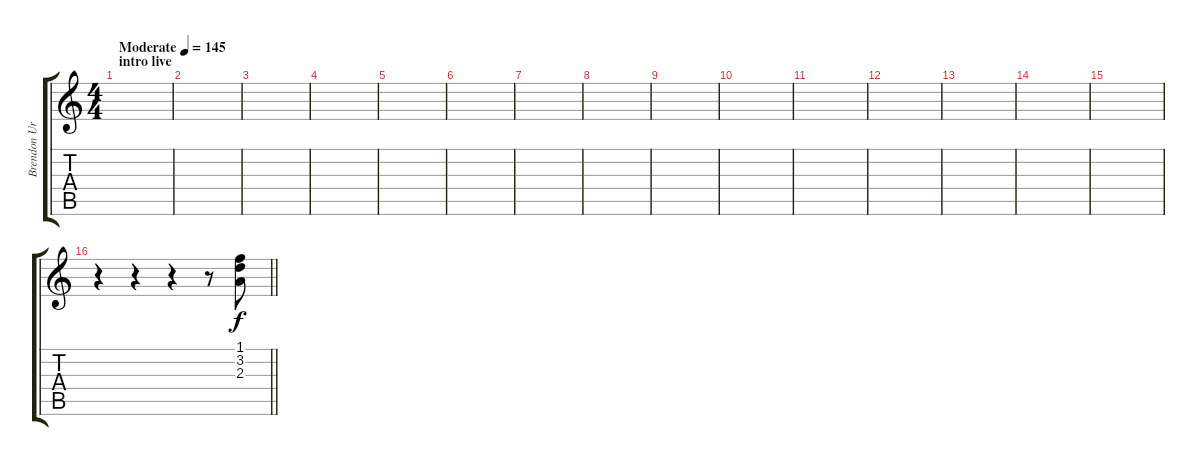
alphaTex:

\track ("Brendon Urie" "Brendon Ur") {instrument distortionguitar}
\staff {score tabs}
\tuning (E4 B3 G3 D3 A2 D2) {hide}
\ts (4 4)
\section ("" "intro live")
\tempo (145 "Moderate")
\clef g2
\ks c
|
|
|
|
|
|
|
|
|
|
|
|
|
|
|
\barLineRight lightlight
r.4 r.4 r.4 r.8 (1.1 3.2 2.3).8
